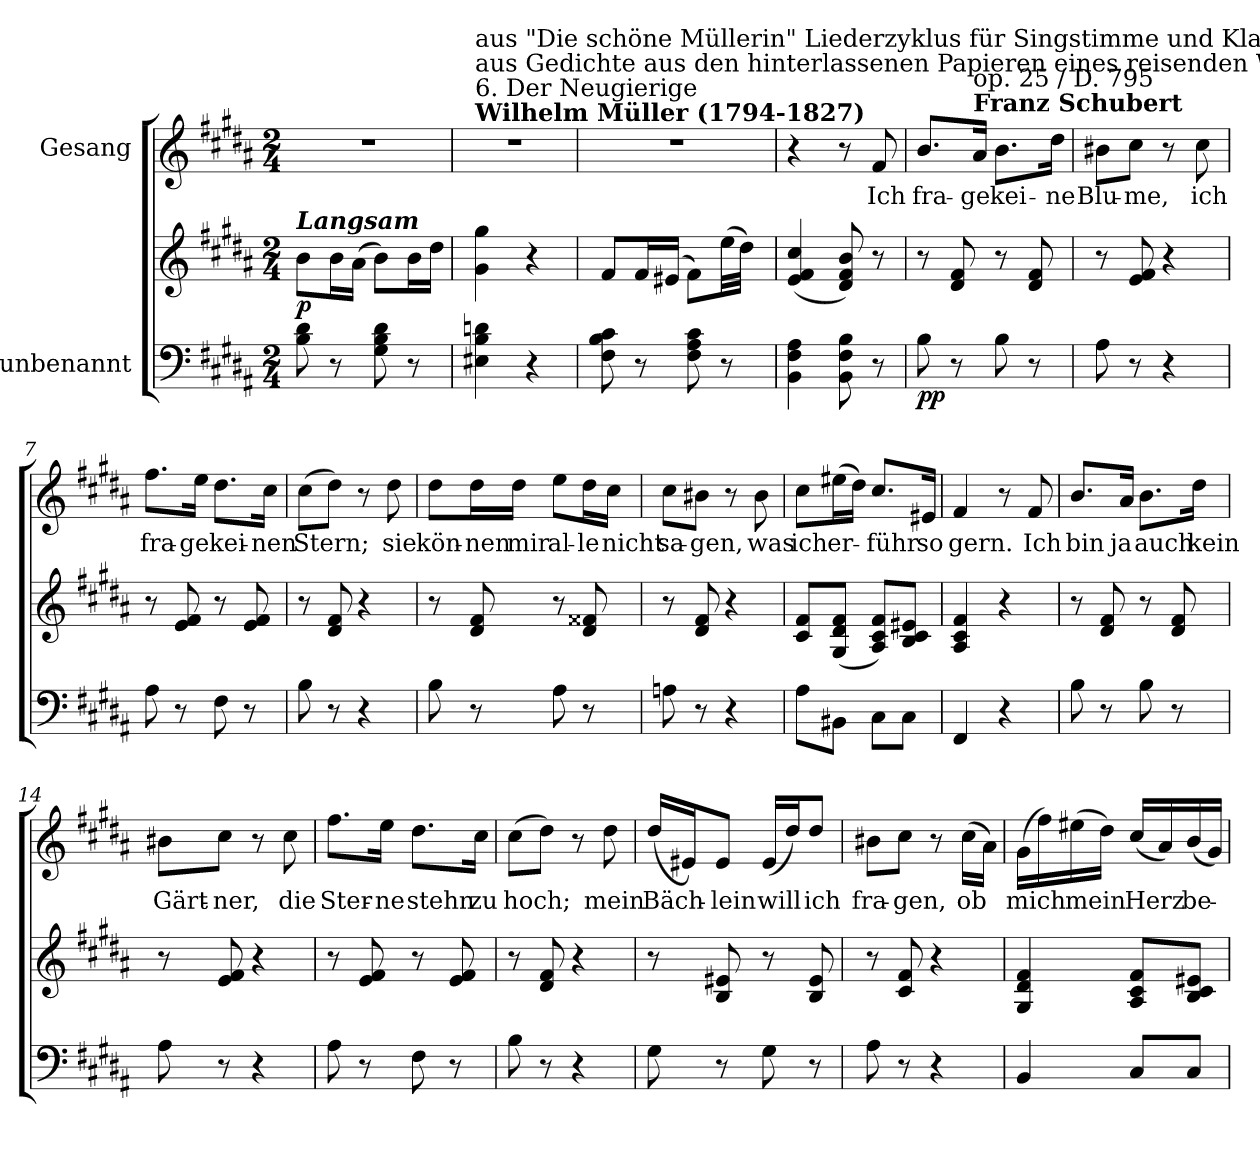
**kern	**kern	**dynam	**kern	**text
*part2	*part2	*part2	*part1	*part1
*staff3	*staff2	*staff2/3	*staff1	*staff1
*I"unbenannt	*	*	*I"Gesang	*
*clefF4	*clefG2	*	*clefG2	*
*k[f#c#g#d#a#]	*k[f#c#g#d#a#]	*	*k[f#c#g#d#a#]	*
*M2/4	*M2/4	*	*M2/4	*
=1	=1	=1	=1	=1
!	!LO:TX:a:Bi:t=Langsam	!	!	!
!	!	!LO:DY:b	!	!
8B\ 8d#\	8b\L	p	2r	.
8r	16b\L	.	.	.
.	(16a#\JJ	.	.	.
8G#\ 8B\ 8d#\	8b\L)	.	.	.
8r	16b\L	.	.	.
.	16dd#\JJ	.	.	.
=2	=2	=2	=2	=2
!	!	!	!LO:TX:a:B:t=Wilhelm Müller (1794-1827)	!
!	!	!	!LO:TX:a:t=6. Der Neugierige	!
!	!	!	!LO:TX:a:t=aus Gedichte aus den hinterlassenen Papieren eines reisenden Waldhornisten 1	!
!	!	!	!LO:TX:a:t=aus "Die schöne Müllerin" Liederzyklus für Singstimme und Klavier	!
4E#X\ 4B\ 4dn\	4g#\ 4gg#\	.	2r	.
4r	4r	.	.	.
=3	=3	=3	=3	=3
8F#\ 8B\ 8c#\	8f#/L	.	2r	.
8r	16f#/L	.	.	.
.	(16e#X/JJ	.	.	.
8F#\ 8A#\ 8c#\	8f#\L)	.	.	.
8r	(32ee\LL	.	.	.
.	32dd#\JJJ)	.	.	.
.	16ryy	.	.	.
=4	=4	=4	=4	=4
4BB\ 4F#\ 4A#\	(4e/ 4f#/ 4cc#/	.	4r	.
8BB\ 8F#\ 8B\	8d#/ 8f#/ 8b/)	.	8r	.
!	!	!	!	!LO:LY:b
8r	8r	.	8f#/	Ich
=5	=5	=5	=5	=5
!	!	!LO:DY:b=2	!	!LO:LY:b
8B\	8r	pp	8.b/L	fra-
8r	8d#/ 8f#/	.	.	.
!	!	!	!LO:TX:a:B:t=Franz Schubert	!
!	!	!	!LO:TX:a:t=op. 25 / D. 795	!
!	!	!	!	!LO:LY:b
.	.	.	16a#/Jk	ge
!	!	!	!	!LO:LY:b
8B\	8r	.	8.b\L	kei-
8r	8d#/ 8f#/	.	.	.
!	!	!	!	!LO:LY:b
.	.	.	16dd#\Jk	ne
!!LO:LB:g=z
=6	=6	=6	=6	=6
!	!	!	!	!LO:LY:b
8A#\	8r	.	8b#X\L	Blu-
!	!	!	!	!LO:LY:b
8r	8e/ 8f#/	.	8cc#\J	me,
4r	4r	.	8r	.
!	!	!	!	!LO:LY:b
.	.	.	8cc#\	ich
=7	=7	=7	=7	=7
!	!	!	!	!LO:LY:b
8A#\	8r	.	8.ff#\L	fra-
8r	8e/ 8f#/	.	.	.
!	!	!	!	!LO:LY:b
.	.	.	16ee\Jk	ge
!	!	!	!	!LO:LY:b
8F#\	8r	.	8.dd#\L	kei-
8r	8e/ 8f#/	.	.	.
!	!	!	!	!LO:LY:b
.	.	.	16cc#\Jk	nen
=8	=8	=8	=8	=8
!	!	!	!	!LO:LY:b
8B\	8r	.	(8cc#\L	Stern;
8r	8d#/ 8f#/	.	8dd#\J)	.
4r	4r	.	8r	.
!	!	!	!	!LO:LY:b
.	.	.	8dd#\	sie
=9	=9	=9	=9	=9
!	!	!	!	!LO:LY:b
8B\	8r	.	8dd#\L	kön-
!	!	!	!	!LO:LY:b
8r	8d#/ 8f#/	.	16dd#\L	nen
!	!	!	!	!LO:LY:b
.	.	.	16dd#\JJ	mir
!	!	!	!	!LO:LY:b
8A#\	8r	.	8ee\L	al-
!	!	!	!	!LO:LY:b
8r	8d#/ 8f##X/	.	16dd#\L	le
!	!	!	!	!LO:LY:b
.	.	.	16cc#\JJ	nicht
=10	=10	=10	=10	=10
!	!	!	!	!LO:LY:b
8An\	8r	.	8cc#\L	sa-
!	!	!	!	!LO:LY:b
8r	8d#/ 8f#/	.	8b#X\J	gen,
4r	4r	.	8r	.
!	!	!	!	!LO:LY:b
.	.	.	8b#\	was
!!LO:LB:g=z
=11	=11	=11	=11	=11
!	!	!	!	!LO:LY:b
8A#\L	8c#/ 8f#/L	.	8cc#\L	ich
!	!	!	!	!LO:LY:b
8BB#X\J	(8G#/ 8d#/ 8f#/J	.	(16ee#X\L	er-
.	.	.	16dd#\JJ)	.
!	!	!	!	!LO:LY:b
8C#\L	8A#/ 8c#/ 8f#/L)	.	8.cc#/L	führ
8C#\J	8B/ 8c#/ 8e#X/J	.	.	.
!	!	!	!	!LO:LY:b
.	.	.	16e#X/Jk	so
=12	=12	=12	=12	=12
!	!	!	!	!LO:LY:b
4FF#/	4A#/ 4c#/ 4f#/	.	4f#/	gern.
4r	4r	.	8r	.
!	!	!	!	!LO:LY:b
.	.	.	8f#/	Ich
=13	=13	=13	=13	=13
!	!	!	!	!LO:LY:b
8B\	8r	.	8.b/L	bin
8r	8d#/ 8f#/	.	.	.
!	!	!	!	!LO:LY:b
.	.	.	16a#/Jk	ja
!	!	!	!	!LO:LY:b
8B\	8r	.	8.b\L	auch
8r	8d#/ 8f#/	.	.	.
!	!	!	!	!LO:LY:b
.	.	.	16dd#\Jk	kein
=14	=14	=14	=14	=14
!	!	!	!	!LO:LY:b
8A#\	8r	.	8b#X\L	Gärt-
!	!	!	!	!LO:LY:b
8r	8e/ 8f#/	.	8cc#\J	ner,
4r	4r	.	8r	.
!	!	!	!	!LO:LY:b
.	.	.	8cc#\	die
=15	=15	=15	=15	=15
!	!	!	!	!LO:LY:b
8A#\	8r	.	8.ff#\L	Ster-
8r	8e/ 8f#/	.	.	.
!	!	!	!	!LO:LY:b
.	.	.	16ee\Jk	ne
!	!	!	!	!LO:LY:b
8F#\	8r	.	8.dd#\L	stehn
8r	8e/ 8f#/	.	.	.
!	!	!	!	!LO:LY:b
.	.	.	16cc#\Jk	zu
!!LO:LB:g=z
=16	=16	=16	=16	=16
!	!	!	!	!LO:LY:b
8B\	8r	.	(8cc#\L	hoch;
8r	8d#/ 8f#/	.	8dd#\J)	.
4r	4r	.	8r	.
!	!	!	!	!LO:LY:b
.	.	.	8dd#\	mein
!!LO:PB:g=z
=17	=17	=17	=17	=17
!	!	!	!	!LO:LY:b
8G#\	8r	.	(16dd#/LL	Bäch-
.	.	.	16e#X/J)	.
!	!	!	!	!LO:LY:b
8r	8B/ 8e#X/	.	8e#/J	lein
!	!	!	!	!LO:LY:b
8G#\	8r	.	(16e#/LL	will
.	.	.	16dd#/J)	.
!	!	!	!	!LO:LY:b
8r	8B/ 8e#/	.	8dd#/J	ich
=18	=18	=18	=18	=18
!	!	!	!	!LO:LY:b
8A#\	8r	.	8b#X\L	fra-
!	!	!	!	!LO:LY:b
8r	8c#/ 8f#/	.	8cc#\J	gen,
4r	4r	.	8r	.
!	!	!	!	!LO:LY:b
.	.	.	(16cc#\LL	ob
.	.	.	16a#\JJ)	.
=19	=19	=19	=19	=19
!	!	!	!	!LO:LY:b
4BB/	4G#/ 4d#/ 4f#/	.	(16g#\LL	mich
.	.	.	16ff#\)	.
!	!	!	!	!LO:LY:b
.	.	.	(16ee#X\	mein
.	.	.	16dd#\JJ)	.
!	!	!	!	!LO:LY:b
8C#/L	8A#/ 8c#/ 8f#/L	.	(16cc#/LL	Herz
.	.	.	16a#/)	.
!	!	!	!	!LO:LY:b
8C#/J	8B/ 8c#/ 8e#X/J	.	(16b/	be-
.	.	.	16g#/JJ)	.
=	=	=	=	=
*-	*-	*-	*-	*-
